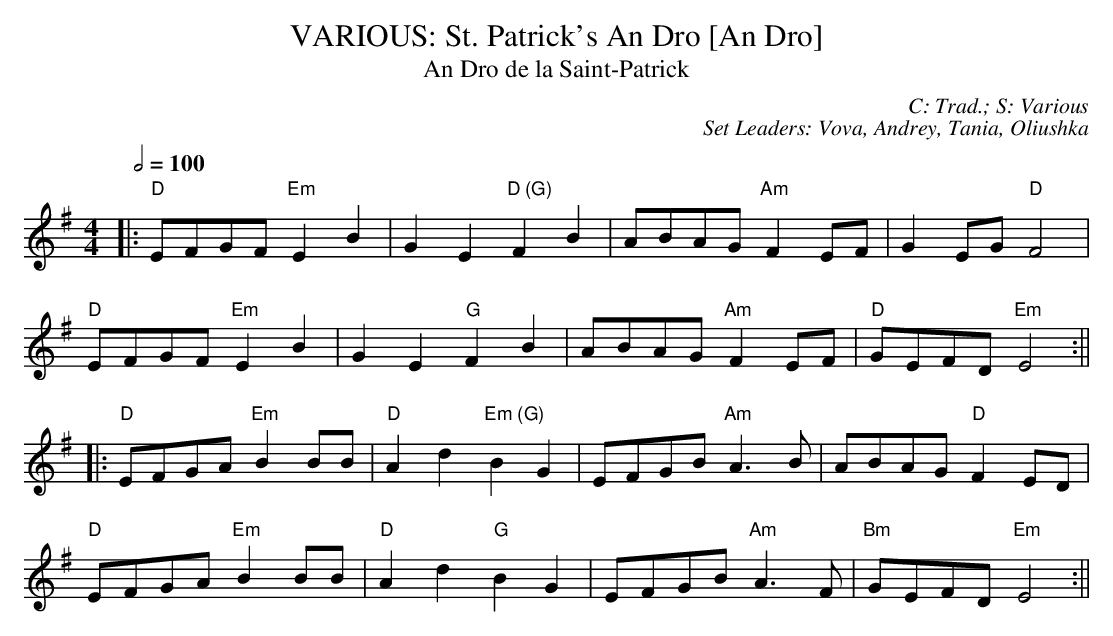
X:1
T: VARIOUS: St. Patrick's An Dro [An Dro]
T: An Dro de la Saint-Patrick
C: C: Trad.; S: Various
C: Set Leaders: Vova, Andrey, Tania, Oliushka
M: 4/4
L: 1/8
Q: 1/2=100
K: Emin
|:"D"EFGF "Em"E2 B2|G2 E2 "D (G)"F2 B2|ABAG "Am"F2 EF|G2 EG "D"F4|
"D"EFGF "Em"E2 B2|G2 E2 "G"F2 B2|ABAG "Am"F2 EF|"D"GEFD "Em"E4:||
|:"D"EFGA "Em"B2 BB|"D"A2 d2 "Em (G)"B2 G2|EFGB "Am"A3B|ABAG "D"F2 ED|
"D"EFGA "Em"B2 BB|"D"A2 d2 "G"B2 G2|EFGB "Am"A3F|"Bm"GEFD "Em"E4:||
